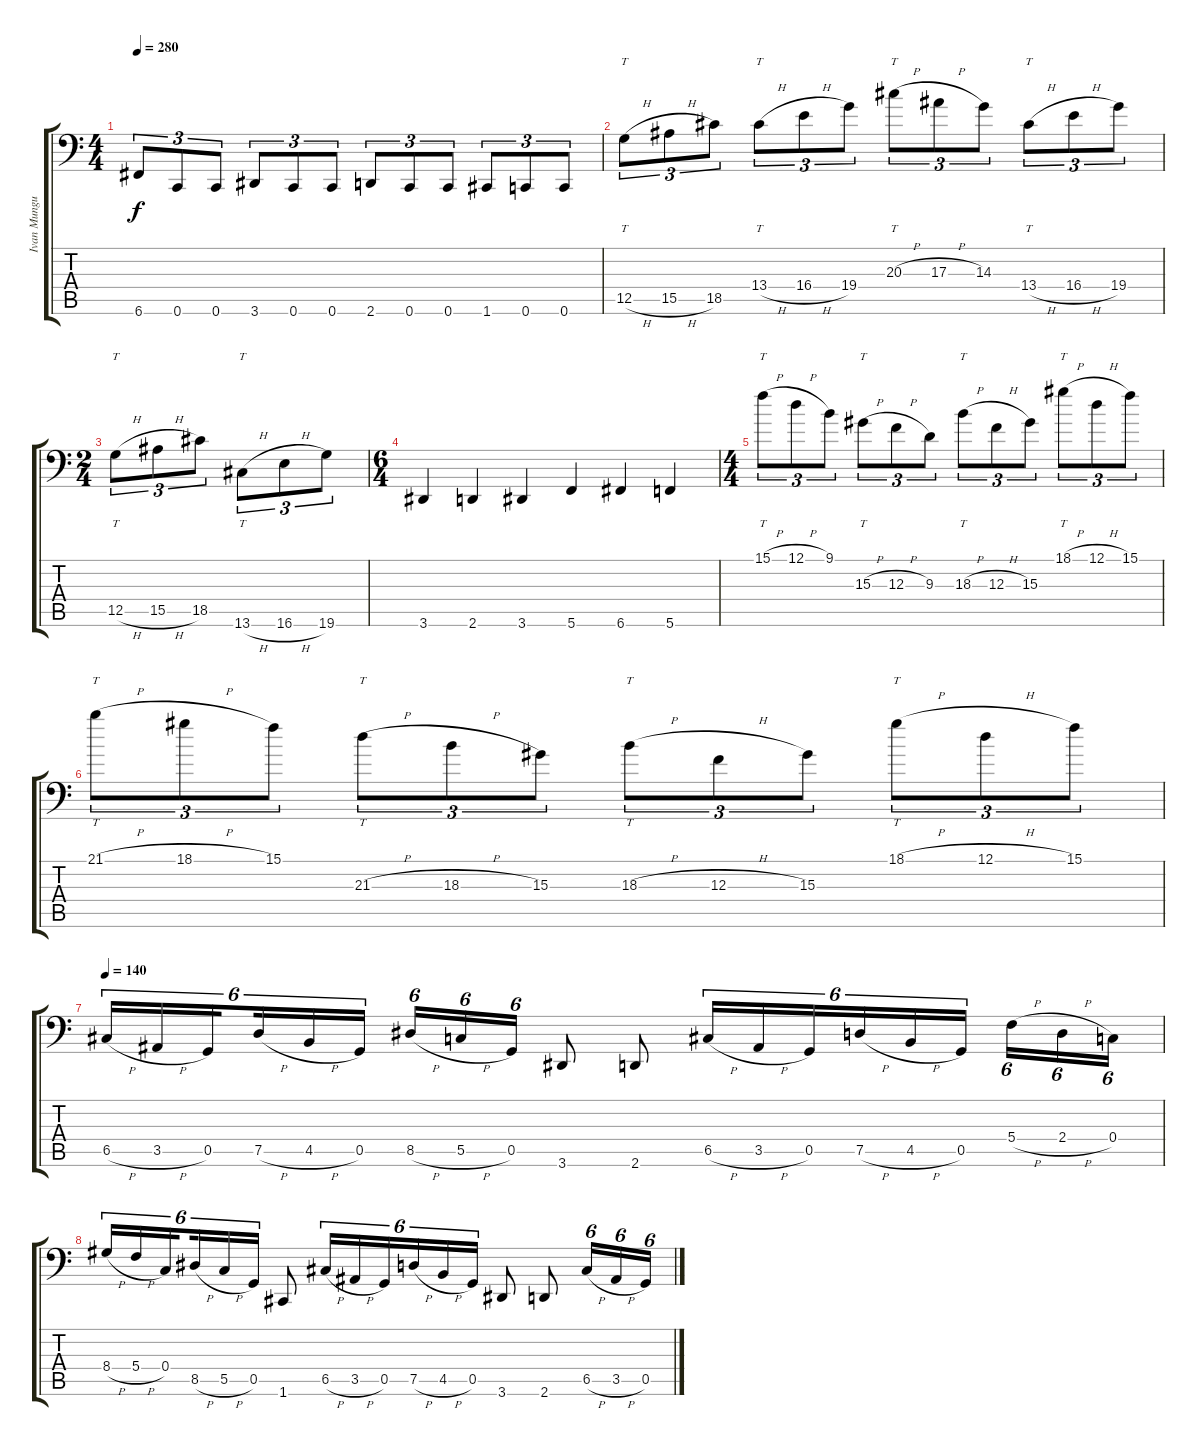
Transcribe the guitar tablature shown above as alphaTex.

\track ("Ivan Munguia" "Ivan Mungu") {instrument electricbassfinger}
\staff {score tabs}
\tuning (D3 A2 F2 C2 G1 C1) {hide}
\ts (4 4)
\tempo 280
\clef f4
\ks c
6.6.8{tu (3 2) dy f} 0.6.8{tu (3 2)} 0.6.8{tu (3 2)} 3.6.8{tu (3 2)} 0.6.8{tu (3 2)} 0.6.8{tu (3 2)} 2.6.8{tu (3 2)} 0.6.8{tu (3 2)} 0.6.8{tu (3 2)} 1.6.8{tu (3 2)} 0.6.8{tu (3 2)} 0.6.8{tu (3 2)} |
12.5{h}.8{tt tu (3 2)} 15.5{h}.8{tu (3 2)} 18.5.8{tu (3 2)} 13.4{h}.8{tt tu (3 2)} 16.4{h}.8{tu (3 2)} 19.4.8{tu (3 2)} 20.3{h}.8{tt tu (3 2)} 17.3{h}.8{tu (3 2)} 14.3.8{tu (3 2)} 13.4{h}.8{tt tu (3 2)} 16.4{h}.8{tu (3 2)} 19.4.8{tu (3 2)} |
\ts (2 4)
12.5{h}.8{tt tu (3 2)} 15.5{h}.8{tu (3 2)} 18.5.8{tu (3 2)} 13.6{h}.8{tt tu (3 2)} 16.6{h}.8{tu (3 2)} 19.6.8{tu (3 2)} |
\ts (6 4)
3.6.4 2.6.4 3.6.4 5.6.4 6.6.4 5.6.4 |
\ts (4 4)
15.1{h}.8{tt tu (3 2)} 12.1{h}.8{tu (3 2)} 9.1.8{tu (3 2)} 15.3{h}.8{tt tu (3 2)} 12.3{h}.8{tu (3 2)} 9.3.8{tu (3 2)} 18.3{h}.8{tt tu (3 2)} 12.3{h}.8{tu (3 2)} 15.3.8{tu (3 2)} 18.1{h}.8{tt tu (3 2)} 12.1{h}.8{tu (3 2)} 15.1.8{tu (3 2)} |
21.1{h}.8{tt tu (3 2)} 18.1{h}.8{tu (3 2)} 15.1.8{tu (3 2)} 21.3{h}.8{tt tu (3 2)} 18.3{h}.8{tu (3 2)} 15.3.8{tu (3 2)} 18.3{h}.8{tt tu (3 2)} 12.3{h}.8{tu (3 2)} 15.3.8{tu (3 2)} 18.1{h}.8{tt tu (3 2)} 12.1{h}.8{tu (3 2)} 15.1.8{tu (3 2)} |
\tempo 140
6.5{h}.16{tu (6 4)} 3.5{h}.16{tu (6 4)} 0.5.16{tu (6 4) beam splitsecondary} 7.5{h}.16{tu (6 4)} 4.5{h}.16{tu (6 4)} 0.5.16{tu (6 4)} 8.5{h}.16{tu (6 4)} 5.5{h}.16{tu (6 4)} 0.5.16{tu (6 4)} 3.6.8 2.6.8 6.5{h}.16{tu (6 4)} 3.5{h}.16{tu (6 4)} 0.5.16{tu (6 4)} 7.5{h}.16{tu (6 4)} 4.5{h}.16{tu (6 4)} 0.5.16{tu (6 4) beam splitsecondary} 5.4{h}.16{tu (6 4)} 2.4{h}.16{tu (6 4)} 0.4.16{tu (6 4)} |
8.4{h}.16{tu (6 4)} 5.4{h}.16{tu (6 4)} 0.4.16{tu (6 4) beam splitsecondary} 8.5{h}.16{tu (6 4)} 5.5{h}.16{tu (6 4)} 0.5.16{tu (6 4)} 1.6.8 6.5{h}.16{tu (6 4)} 3.5{h}.16{tu (6 4)} 0.5.16{tu (6 4)} 7.5{h}.16{tu (6 4)} 4.5{h}.16{tu (6 4)} 0.5.16{tu (6 4)} 3.6.8 2.6.8 6.5{h}.16{tu (6 4)} 3.5{h}.16{tu (6 4)} 0.5.16{tu (6 4)}
